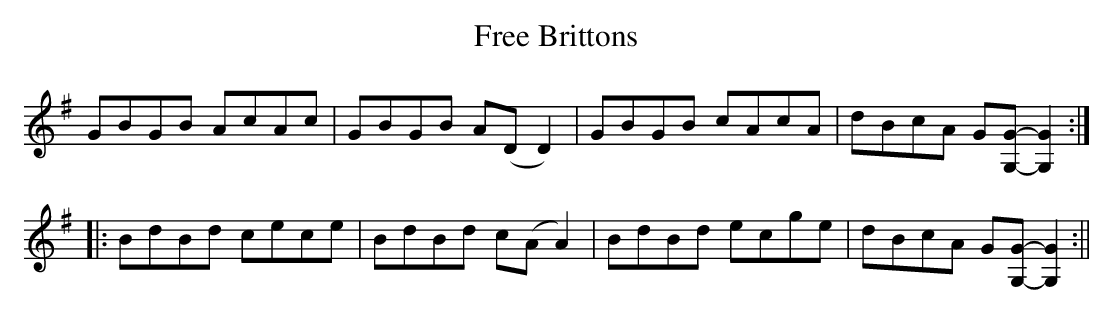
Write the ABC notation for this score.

X:1
T:Free Brittons
M:C |
L:1/8
K:G
GBGB AcAc | GBGB A(D D2) | GBGB cAcA | dBcA G[G,G]-[G,2G2 ]:|
|: BdBd cece | BdBd c(A A2) | BdBd ecge | dBcA G[G,G]-[G,2G2 ]:||
